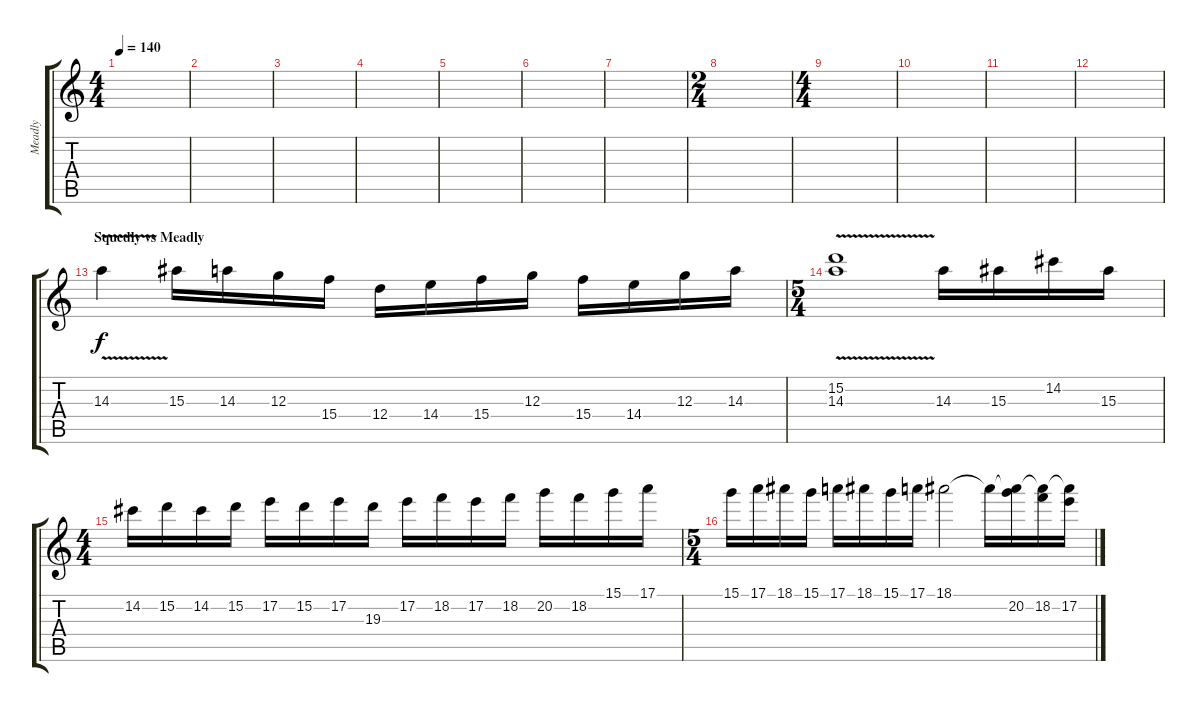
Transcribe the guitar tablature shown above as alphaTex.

\track ("Meadly" "Meadly") {instrument overdrivenguitar}
\staff {score tabs}
\tuning (E4 B3 G3 D3 A2 D2) {hide}
\ts (4 4)
\tempo 140
\clef g2
\ks c
|
|
|
|
|
|
|
\ts (2 4)
|
\ts (4 4)
|
|
|
|
\section ("" "Squedly vs Meadly")
14.3{v}.4 15.3.16 14.3.16 12.3.16 15.4.16 12.4.16 14.4.16 15.4.16 12.3.16 15.4.16 14.4.16 12.3.16 14.3.16 |
\ts (5 4)
(15.2 14.3{v}).1 14.3.16 15.3.16 14.2.16 15.3.16 |
\ts (4 4)
14.2.16 15.2.16 14.2.16 15.2.16 17.2.16 15.2.16 17.2.16 19.3.16 17.2.16 18.2.16 17.2.16 18.2.16 20.2.16 18.2.16 15.1.16 17.1.16 |
\ts (5 4)
15.1.16 17.1.16 18.1.16 15.1.16 17.1.16 18.1.16 15.1.16 17.1.16 18.1.2 18.1{t}.16 (18.1{t} 20.2).16 (18.1{t} 18.2).16 (18.1{t} 17.2).16
